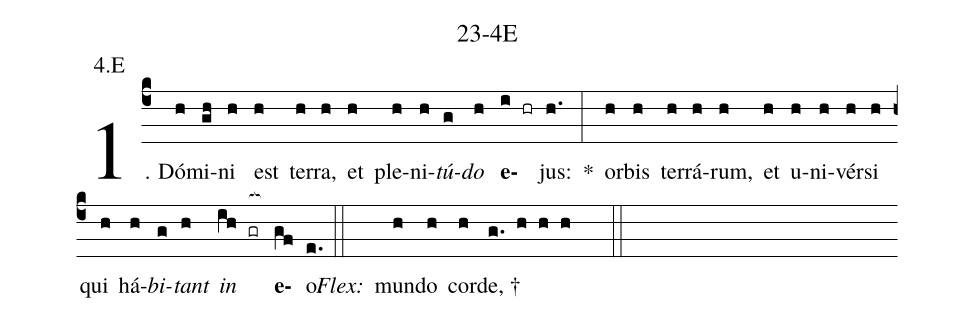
name: 23-4E;
annotation: 4.E;
%%
(c4)1. Dó(h)mi(gh)ni(h) est(h) ter(h)ra,(h) et(h) ple(h)ni(h)<i>tú</i>(g)<i>do</i>(h) <b>e</b>(i hr)jus:(h.) *(:) or(h)bis(h) ter(h)rá(h)rum,(h) et(h) u(h)ni(h)vér(h)si(h) qui(h) há(h)<i>bi</i>(g)<i>tant</i>(h) <i>in</i>(ih gr[ocb:1{]) <b>e</b>(gf[ocb:0}])o.(e.) (::)
<i>Flex:</i>()  mun(h)do(h) cor(h)de, †(g. h h h  ::)
